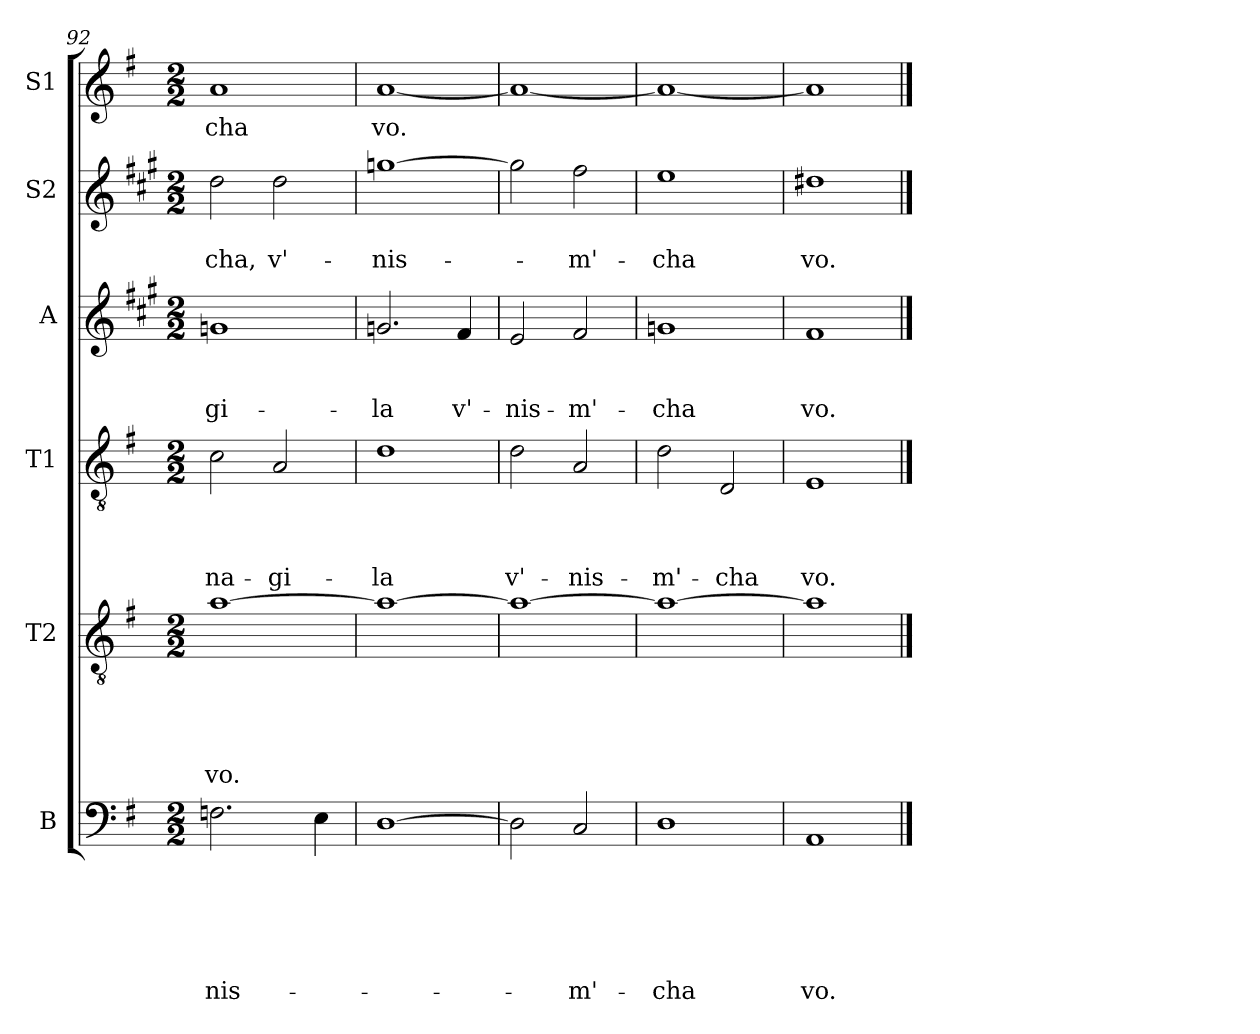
**kern	**text	**text	**text	**text	**text	**text	**kern	**text	**text	**text	**text	**text	**kern	**text	**text	**text	**text	**kern	**text	**text	**text	**kern	**text	**text	**kern	**text
*part6	*part6	*part6	*part6	*part6	*part6	*part6	*part5	*part5	*part5	*part5	*part5	*part5	*part4	*part4	*part4	*part4	*part4	*part3	*part3	*part3	*part3	*part2	*part2	*part2	*part1	*part1
*staff6	*staff6	*staff6	*staff6	*staff6	*staff6	*staff6	*staff5	*staff5	*staff5	*staff5	*staff5	*staff5	*staff4	*staff4	*staff4	*staff4	*staff4	*staff3	*staff3	*staff3	*staff3	*staff2	*staff2	*staff2	*staff1	*staff1
*I"B	*	*	*	*	*	*	*I"T2	*	*	*	*	*	*I"T1	*	*	*	*	*I"A	*	*	*	*I"S2	*	*	*I"S1	*
*clefF4	*	*	*	*	*	*	*clefGv2	*	*	*	*	*	*clefGv2	*	*	*	*	*clefG2	*	*	*	*clefG2	*	*	*clefG2	*
*	*	*	*	*	*	*	*ITrd8c14	*	*	*	*	*	*	*	*	*	*	*ITrd1c2	*	*	*	*ITrd1c2	*	*	*	*
*k[f#]	*	*	*	*	*	*	*k[f#]	*	*	*	*	*	*k[f#]	*	*	*	*	*k[f#]	*	*	*	*k[f#]	*	*	*k[f#]	*
*G:	*	*	*	*	*	*	*G:	*	*	*	*	*	*G:	*	*	*	*	*G:	*	*	*	*G:	*	*	*G:	*
*M2/2	*	*	*	*	*	*	*M2/2	*	*	*	*	*	*M2/2	*	*	*	*	*M2/2	*	*	*	*M2/2	*	*	*M2/2	*
=92	=92	=92	=92	=92	=92	=92	=92	=92	=92	=92	=92	=92	=92	=92	=92	=92	=92	=92	=92	=92	=92	=92	=92	=92	=92	=92
!	!	!	!	!	!	!LO:LY:b	!	!	!	!	!	!LO:LY:b	!	!	!	!	!LO:LY:b	!	!	!	!LO:LY:b	!	!	!LO:LY:b	!	!LO:LY:b
2.Fn\	.	.	.	.	.	-nis-	[1A	.	.	.	.	vo.	2c\	.	.	.	na-	1fn	.	.	-gi-	2cc\	.	-cha,	1a	-cha
!	!	!	!	!	!	!	!	!	!	!	!	!	!	!	!	!	!LO:LY:b	!	!	!	!	!	!	!LO:LY:b	!	!
.	.	.	.	.	.	.	.	.	.	.	.	.	2A/	.	.	.	-gi-	.	.	.	.	2cc\	.	v'-	.	.
4E\	.	.	.	.	.	.	.	.	.	.	.	.	.	.	.	.	.	.	.	.	.	.	.	.	.	.
!!LO:PB:g=z
=93	=93	=93	=93	=93	=93	=93	=93	=93	=93	=93	=93	=93	=93	=93	=93	=93	=93	=93	=93	=93	=93	=93	=93	=93	=93	=93
!	!	!	!	!	!	!	!	!	!	!	!	!	!	!	!	!	!LO:LY:b	!	!	!	!LO:LY:b	!	!	!LO:LY:b	!	!LO:LY:b
[1D	.	.	.	.	.	.	1A_	.	.	.	.	.	1d	.	.	.	-la	2.f/	.	.	-la	[1ffn	.	-nis-	[1a	vo.
!	!	!	!	!	!	!	!	!	!	!	!	!	!	!	!	!	!	!	!	!	!LO:LY:b	!	!	!	!	!
.	.	.	.	.	.	.	.	.	.	.	.	.	.	.	.	.	.	4e/	.	.	v'-	.	.	.	.	.
=94	=94	=94	=94	=94	=94	=94	=94	=94	=94	=94	=94	=94	=94	=94	=94	=94	=94	=94	=94	=94	=94	=94	=94	=94	=94	=94
!	!	!	!	!	!	!	!	!	!	!	!	!	!	!	!	!	!LO:LY:b	!	!	!	!LO:LY:b	!	!	!	!	!
2D\]	.	.	.	.	.	.	1A_	.	.	.	.	.	2d\	.	.	.	v'-	2d/	.	.	-nis-	2ff\]	.	.	1a_	.
!	!	!	!	!	!	!LO:LY:b	!	!	!	!	!	!	!	!	!	!	!LO:LY:b	!	!	!	!LO:LY:b	!	!	!LO:LY:b	!	!
2C/	.	.	.	.	.	-m'-	.	.	.	.	.	.	2A/	.	.	.	-nis-	2e/	.	.	-m'-	2ee\	.	-m'-	.	.
=95	=95	=95	=95	=95	=95	=95	=95	=95	=95	=95	=95	=95	=95	=95	=95	=95	=95	=95	=95	=95	=95	=95	=95	=95	=95	=95
!	!	!	!	!	!	!LO:LY:b	!	!	!	!	!	!	!	!	!	!	!LO:LY:b	!	!	!	!LO:LY:b	!	!	!LO:LY:b	!	!
1D	.	.	.	.	.	-cha	1A_	.	.	.	.	.	2d\	.	.	.	-m'-	1fn	.	.	-cha	1dd	.	-cha	1a_	.
!	!	!	!	!	!	!	!	!	!	!	!	!	!	!	!	!	!LO:LY:b	!	!	!	!	!	!	!	!	!
.	.	.	.	.	.	.	.	.	.	.	.	.	2D/	.	.	.	-cha	.	.	.	.	.	.	.	.	.
=96	=96	=96	=96	=96	=96	=96	=96	=96	=96	=96	=96	=96	=96	=96	=96	=96	=96	=96	=96	=96	=96	=96	=96	=96	=96	=96
!	!	!	!	!	!	!LO:LY:b	!	!	!	!	!	!	!	!	!	!	!LO:LY:b	!	!	!	!LO:LY:b	!	!	!LO:LY:b	!	!
1AA	.	.	.	.	.	vo.	1A]	.	.	.	.	.	1E	.	.	.	vo.	1e	.	.	vo.	1cc#X	.	vo.	1a]	.
==	==	==	==	==	==	==	==	==	==	==	==	==	==	==	==	==	==	==	==	==	==	==	==	==	==	==
*-	*-	*-	*-	*-	*-	*-	*-	*-	*-	*-	*-	*-	*-	*-	*-	*-	*-	*-	*-	*-	*-	*-	*-	*-	*-	*-
